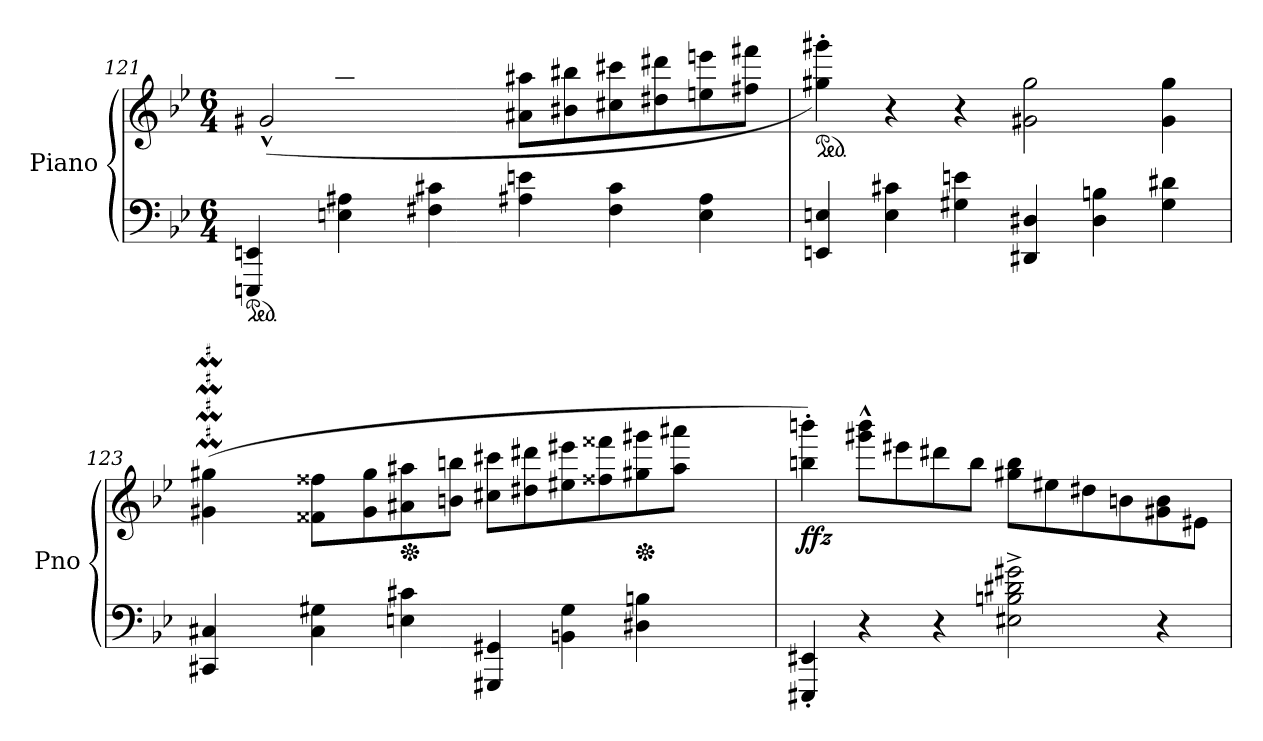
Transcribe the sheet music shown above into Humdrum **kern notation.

**kern	**kern	**dynam
*part1	*part1	*part1
*staff2	*staff1	*staff1/2
*I"Piano	*	*
*I'Pno	*	*
!!LO:LB:g=z
*clefF4	*clefG2	*
*k[b-e-]	*k[b-e-]	*
*B-:	*B-:	*
*M6/4	*M6/4	*
*ped	*	*
=121	=121	=121
*	*^	*
4EEEn/ 4EEn/	8g#X\Lyy	(>2g#^^</	.
.	8gg#X/	.	.
4En\ 4A#X\	8aa/	.	.
.	8gg#/	.	.
4F#X\ 4c#X\	8f##X/ 8ff##X/	1ryy	[ [
.	8g#/ 8gg#/J	.	.
4A#X\ 4en\	8a#X\ 8aa#X\L	.	.
.	8b#X\ 8bb#X\	.	.
4F#\ 4c#\	8cc#X\ 8ccc#X\	.	.
.	8dd#X\ 8ddd#X\	.	.
4E\ 4A#\	8een\ 8eeen\	.	.
.	8ff#X\ 8fff#X\J	.	.
*	*v	*v	*
=122	=122	=122
*	*ped	*
4EEn/ 4En/	4gg#X\'> 4ggg#X\'>)	.
4E\ 4c#X\	4r	.
4G#X\ 4en\	4r	.
4DD#X/ 4D#X/	2g#X\ 2gg#\	.
4D#\ 4Bn\	.	.
4G#\ 4d#X\	4g#\ 4gg#\	.
!!LO:LB:g=z
=123	=123	=123
*	*^	*
*	*	*Xtuplet	*
!	!	!LO:N:vis=16	!
4CC#X/ 4C#X/	(>4g#X\M 4gg#X\M	4096%205ryy	.
!	!	!LO:N:vis=16	!
.	.	4096%205aa#Xyy	.
!	!	!LO:N:vis=16	!
.	.	1024%51gg#yy	.
!	!	!LO:N:vis=16	!
.	.	4096%205aa#yy	.
!	!	!LO:N:vis=16	!
.	.	4096%205gg#yy	.
4C#\ 4G#X\	8f##X\ 8ff##X\L	1ryy	[ [
.	8g#\ 8gg#\	.	.
*	*Xped	*	*
4En\ 4c#X\	8a#X\ 8aa#X\	.	.
.	8bn\ 8bbn\J	.	.
4GGG#X/ 4GG#X/	8cc#X\ 8ccc#X\L	.	.
.	8dd#X\ 8ddd#X\	.	.
4BBn\ 4G#\	8ee#X\ 8eee#X\	.	.
.	8ff##X\ 8fff##X\	.	.
*	*Xped	*	*
4D#X\ 4Bn\	8gg#X\ 8ggg#X\	4ryy	.
.	8aa#\ 8aaa#X\J	.	.
*	*v	*v	*
!!LO:LB:g=z
=124	=124	=124
!	!	!LO:DY:b
!	!	!LO:DY:n=1:b
4EEE#X/'< 4EE#X/'<	4bbn\'> 4bbbn\'>)	f fz
4r	8ggg#X\^^> 8bbb\^^>L	.
.	8eee#X\	.
4r	8ddd#X\	.
.	8bb\J	.
2E#X\^> 2Bn\^> 2d#X\^> 2g#X\^>	8gg#X\ 8bb\L	.
.	8ee#X\	.
.	8dd#X\	.
.	8bn\	.
4r	8g#X\ 8b\	.
.	8e#X\J	.
=	=	=
*-	*-	*-
